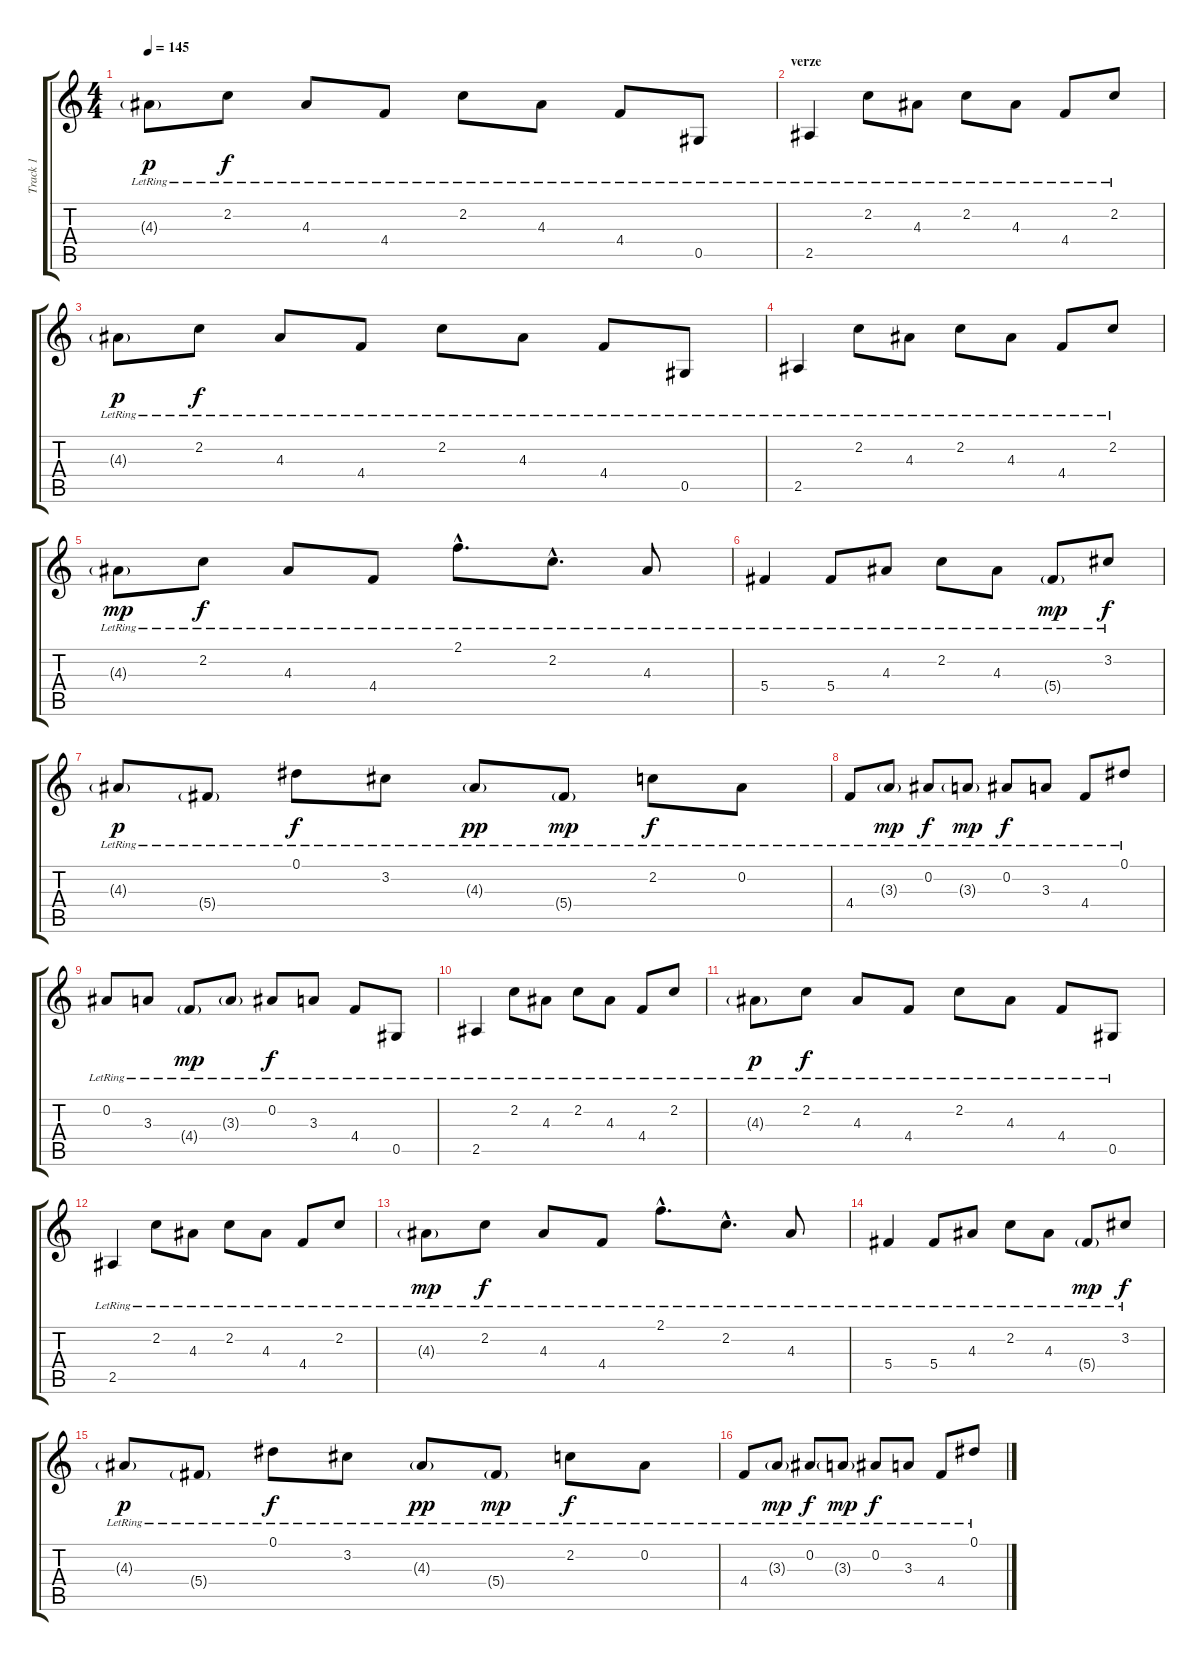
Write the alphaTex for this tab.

\track ("Track 1" "Track 1") {instrument acousticguitarnylon}
\staff {score tabs}
\tuning (Eb4 Bb3 Gb3 Db3 Ab2 Eb2) {hide}
\ts (4 4)
\tempo 145
\clef g2
\ks c
4.3{g lr}.8{dy p} 2.2{lr}.8{dy f} 4.3{lr}.8 4.4{lr}.8 2.2{lr}.8 4.3{lr}.8 4.4{lr}.8 0.5{lr}.8 |
\section ("" "verze")
2.5{lr}.4 2.2{lr}.8 4.3{lr}.8 2.2{lr}.8 4.3{lr}.8 4.4{lr}.8 2.2{lr}.8 |
4.3{g lr}.8{dy p} 2.2{lr}.8{dy f} 4.3{lr}.8 4.4{lr}.8 2.2{lr}.8 4.3{lr}.8 4.4{lr}.8 0.5{lr}.8 |
2.5{lr}.4 2.2{lr}.8 4.3{lr}.8 2.2{lr}.8 4.3{lr}.8 4.4{lr}.8 2.2{lr}.8 |
4.3{g lr}.8{dy mp} 2.2{lr}.8{dy f} 4.3{lr}.8 4.4{lr}.8 2.1{hac lr}.8{d} 2.2{hac lr}.8{d} 4.3{lr}.8 |
5.4{lr}.4 5.4{lr}.8 4.3{lr}.8 2.2{lr}.8 4.3{lr}.8 5.4{g lr}.8{dy mp} 3.2{lr}.8{dy f} |
4.3{g lr}.8{dy p} 5.4{g lr}.8 0.1{lr}.8{dy f} 3.2{lr}.8 4.3{g lr}.8{dy pp} 5.4{g lr}.8{dy mp} 2.2{lr}.8{dy f} 0.2{lr}.8 |
4.4{lr}.8 3.3{g lr}.8{dy mp} 0.2{lr}.8{dy f} 3.3{g lr}.8{dy mp} 0.2{lr}.8{dy f} 3.3{lr}.8 4.4{lr}.8 0.1{lr}.8 |
0.2{lr}.8 3.3{lr}.8 4.4{g lr}.8{dy mp} 3.3{g lr}.8 0.2{lr}.8{dy f} 3.3{lr}.8 4.4{lr}.8 0.5{lr}.8 |
2.5{lr}.4 2.2{lr}.8 4.3{lr}.8 2.2{lr}.8 4.3{lr}.8 4.4{lr}.8 2.2{lr}.8 |
4.3{g lr}.8{dy p} 2.2{lr}.8{dy f} 4.3{lr}.8 4.4{lr}.8 2.2{lr}.8 4.3{lr}.8 4.4{lr}.8 0.5{lr}.8 |
2.5{lr}.4 2.2{lr}.8 4.3{lr}.8 2.2{lr}.8 4.3{lr}.8 4.4{lr}.8 2.2{lr}.8 |
4.3{g lr}.8{dy mp} 2.2{lr}.8{dy f} 4.3{lr}.8 4.4{lr}.8 2.1{hac lr}.8{d} 2.2{hac lr}.8{d} 4.3{lr}.8 |
5.4{lr}.4 5.4{lr}.8 4.3{lr}.8 2.2{lr}.8 4.3{lr}.8 5.4{g lr}.8{dy mp} 3.2{lr}.8{dy f} |
4.3{g lr}.8{dy p} 5.4{g lr}.8 0.1{lr}.8{dy f} 3.2{lr}.8 4.3{g lr}.8{dy pp} 5.4{g lr}.8{dy mp} 2.2{lr}.8{dy f} 0.2{lr}.8 |
4.4{lr}.8 3.3{g lr}.8{dy mp} 0.2{lr}.8{dy f} 3.3{g lr}.8{dy mp} 0.2{lr}.8{dy f} 3.3{lr}.8 4.4{lr}.8 0.1{lr}.8
